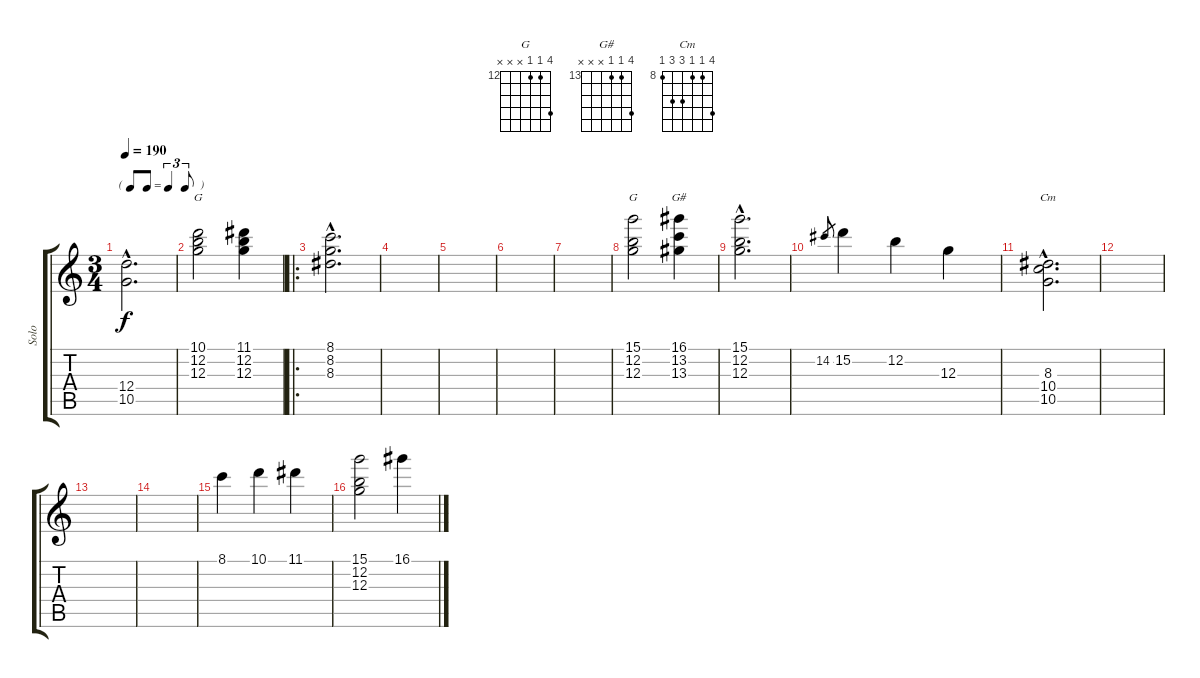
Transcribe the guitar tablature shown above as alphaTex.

\track ("Solo" "Solo") {instrument electricguitarjazz}
\staff {score tabs}
\tuning (E4 B3 G3 D3 A2 E2) {hide}
\chord ("G" 10 12 12 12 10 x) {firstfret 10}
\chord ("G" 15 12 12 x x x) {firstfret 12}
\chord ("G#" 16 13 13 x x x) {firstfret 13}
\chord ("Cm" 11 8 8 10 10 8) {firstfret 8}
\ts (3 4)
\tf triplet8th
\tempo 190
\clef g2
\ks c
(12.4{hac} 10.5{hac}).2{d dy f} |
(10.1 12.2 12.3).2{ch "G"} (11.1 12.2 12.3).4 |
\ro
(8.1{hac} 8.2{hac} 8.3{hac}).2{d} |
|
|
|
|
(15.1 12.2 12.3).2{ch "G"} (16.1 13.2 13.3).4{ch "G#"} |
(15.1{hac} 12.2{hac} 12.3{hac}).2{d} |
14.2.8{gr} 15.2.4 12.2.4 12.3.4 |
(8.3{hac} 10.4{hac} 10.5{hac}).2{d ch "Cm"} |
|
|
|
8.1.4 10.1.4 11.1.4 |
(15.1 12.2 12.3).2 16.1.4
